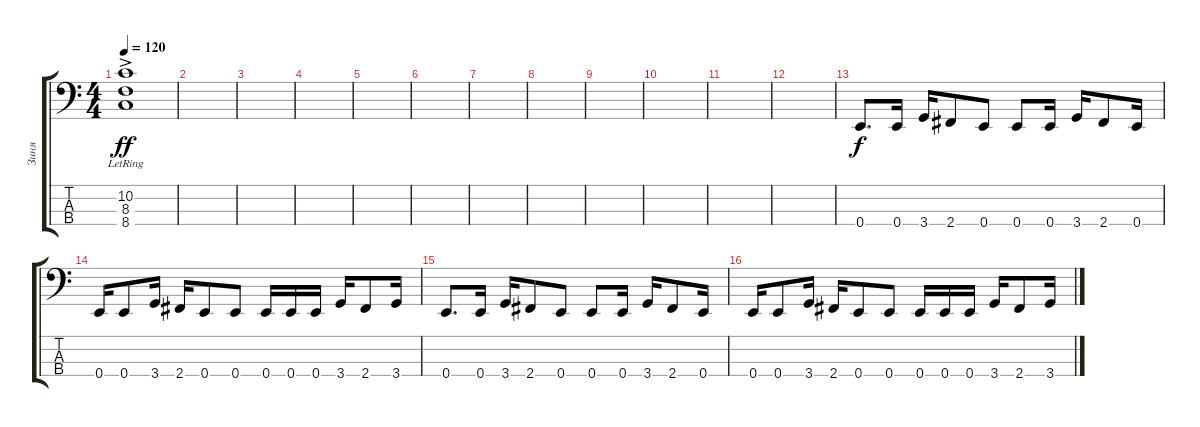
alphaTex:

\track ("Зиня" "Зиня") {instrument slapbass1}
\staff {score tabs}
\tuning (G2 D2 A1 E1) {hide}
\ts (4 4)
\tempo 120
\clef f4
\ks c
(10.2{lr} 8.3{ac lr} 8.4{lr}).1{dy ff} |
|
|
|
|
|
|
|
|
|
|
|
0.4.8{d dy f} 0.4.16 3.4.16 2.4.8 0.4.8 0.4.8 0.4.16 3.4.16 2.4.8 0.4.16 |
0.4.16 0.4.8 3.4.16 2.4.16 0.4.8 0.4.8 0.4.16 0.4.16 0.4.16 3.4.16 2.4.8 3.4.16 |
0.4.8{d} 0.4.16 3.4.16 2.4.8 0.4.8 0.4.8 0.4.16 3.4.16 2.4.8 0.4.16 |
0.4.16 0.4.8 3.4.16 2.4.16 0.4.8 0.4.8 0.4.16 0.4.16 0.4.16 3.4.16 2.4.8 3.4.16
